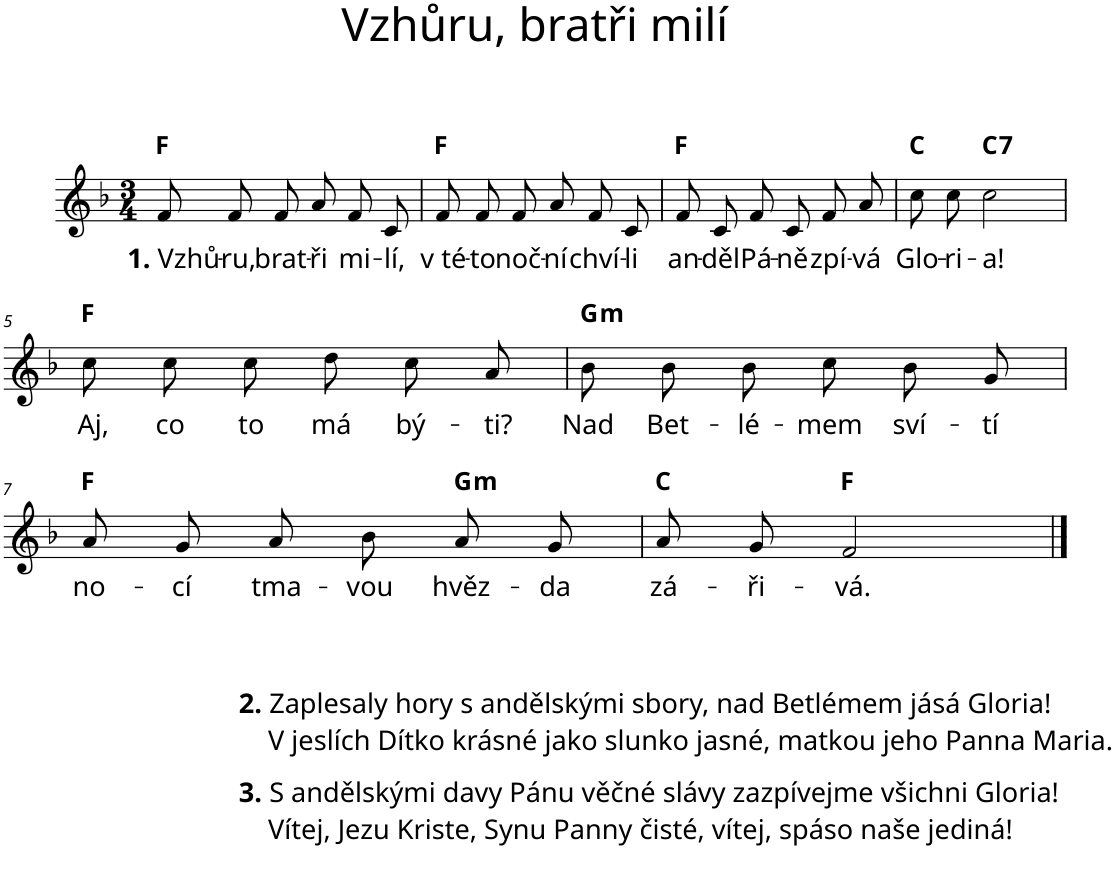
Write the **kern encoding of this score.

**kern	**text	**harte
*part1	*part1	*part1
*staff1	*staff1	*
*I"Piano	*	*
*I'Pno.	*	*
*clefG2	*	*
*k[b-]	*	*
*M3/4	*	*
=1	=1	=1
!	!LO:LY:b	!
8f/L	1. Vzhů	F:maj
!	!LO:LY:b	!
8f/J	-ru,	.
!	!LO:LY:b	!
8f/L	brat-	.
!	!LO:LY:b	!
8a/J	-ři	.
!	!LO:LY:b	!
8f/L	mi-	.
!	!LO:LY:b	!
8c/J	-lí,	.
=2	=2	=2
!	!LO:LY:b	!
8f/L	v té-	F:maj
!	!LO:LY:b	!
8f/J	-to	.
!	!LO:LY:b	!
8f/L	noč-	.
!	!LO:LY:b	!
8a/J	-ní	.
!	!LO:LY:b	!
8f/L	chví-	.
!	!LO:LY:b	!
8c/J	-li	.
=3	=3	=3
!	!LO:LY:b	!
8f/L	an-	F:maj
!	!LO:LY:b	!
8c/J	-děl	.
!	!LO:LY:b	!
8f/L	Pá-	.
!	!LO:LY:b	!
8c/J	-ně	.
!	!LO:LY:b	!
8f/L	zpí-	.
!	!LO:LY:b	!
8a/J	-vá	.
=4	=4	=4
!	!LO:LY:b	!
8cc\L	Glo-	C:maj
!	!LO:LY:b	!
8cc\J	-ri-	.
!	!LO:LY:b	!LO:H:kt=7
2cc\	-a!	C:7
!!LO:LB:g=z
=5	=5	=5
!	!LO:LY:b	!
8cc\L	Aj,	F:maj
!	!LO:LY:b	!
8cc\J	co	.
!	!LO:LY:b	!
8cc\L	to	.
!	!LO:LY:b	!
8dd\J	má	.
!	!LO:LY:b	!
8cc\L	bý-	.
!	!LO:LY:b	!
8a\J	-ti?	.
=6	=6	=6
!	!LO:LY:b	!LO:H:kt=m
8b-\L	Nad	G:min
!	!LO:LY:b	!
8b-\J	Bet-	.
!	!LO:LY:b	!
8b-\L	-lé-	.
!	!LO:LY:b	!
8cc\J	-mem	.
!	!LO:LY:b	!
8b-/L	sví-	.
!	!LO:LY:b	!
8g/J	-tí	.
!!LO:LB:g=z
=7	=7	=7
!	!LO:LY:b	!
8a/L	no-	F:maj
!	!LO:LY:b	!
8g/J	-cí	.
!	!LO:LY:b	!
8a/L	tma-	.
!	!LO:LY:b	!
8b-/J	-vou	.
!	!LO:LY:b	!LO:H:kt=m
8a/L	hvěz-	G:min
!	!LO:LY:b	!
8g/J	-da	.
=8	=8	=8
!	!LO:LY:b	!
8a/L	zá-	C:maj
!	!LO:LY:b	!
8g/J	-ři-	.
!	!LO:LY:b	!
2f/	-vá.	F:maj
==	==	==
*-	*-	*-
